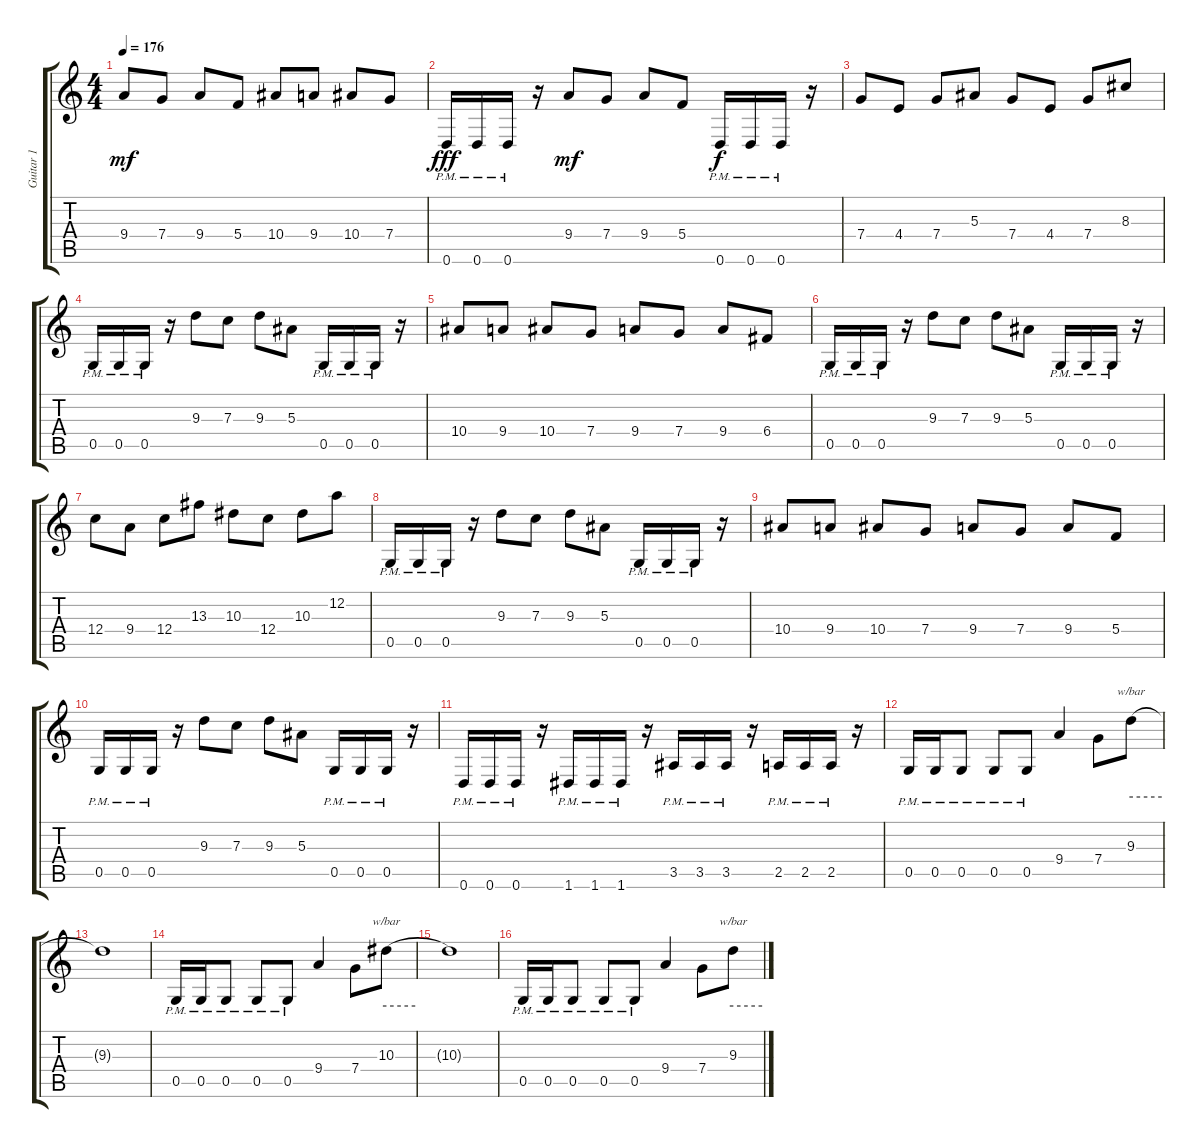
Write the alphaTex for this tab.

\track ("Guitar 1" "Guitar 1") {instrument distortionguitar}
\staff {score tabs}
\tuning (D4 A3 F3 C3 G2 D2) {hide}
\ts (4 4)
\tempo 176
\clef g2
\ks c
9.4.8{dy mf} 7.4.8 9.4.8 5.4.8 10.4.8 9.4.8 10.4.8 7.4.8 |
0.6{pm}.16{dy fff} 0.6{pm}.16 0.6{pm}.16 r.16 9.4.8{dy mf} 7.4.8 9.4.8 5.4.8 0.6{pm}.16{dy f} 0.6{pm}.16 0.6{pm}.16 r.16 |
7.4.8 4.4.8 7.4.8 5.3.8 7.4.8 4.4.8 7.4.8 8.3.8 |
0.5{pm}.16 0.5{pm}.16 0.5{pm}.16 r.16 9.3.8 7.3.8 9.3.8 5.3.8 0.5{pm}.16 0.5{pm}.16 0.5{pm}.16 r.16 |
10.4.8 9.4.8 10.4.8 7.4.8 9.4.8 7.4.8 9.4.8 6.4.8 |
0.5{pm}.16 0.5{pm}.16 0.5{pm}.16 r.16 9.3.8 7.3.8 9.3.8 5.3.8 0.5{pm}.16 0.5{pm}.16 0.5{pm}.16 r.16 |
12.4.8 9.4.8 12.4.8 13.3.8 10.3.8 12.4.8 10.3.8 12.2.8 |
0.5{pm}.16 0.5{pm}.16 0.5{pm}.16 r.16 9.3.8 7.3.8 9.3.8 5.3.8 0.5{pm}.16 0.5{pm}.16 0.5{pm}.16 r.16 |
10.4.8 9.4.8 10.4.8 7.4.8 9.4.8 7.4.8 9.4.8 5.4.8 |
0.5{pm}.16 0.5{pm}.16 0.5{pm}.16 r.16 9.3.8 7.3.8 9.3.8 5.3.8 0.5{pm}.16 0.5{pm}.16 0.5{pm}.16 r.16 |
0.6{pm}.16 0.6{pm}.16 0.6{pm}.16 r.16 1.6{pm}.16 1.6{pm}.16 1.6{pm}.16 r.16 3.5{pm}.16 3.5{pm}.16 3.5{pm}.16 r.16 2.5{pm}.16 2.5{pm}.16 2.5{pm}.16 r.16 |
0.5{pm}.16{balance 8} 0.5{pm}.16 0.5{pm}.8 0.5{pm}.8 0.5{pm}.8 9.4.4 7.4.8 9.3.8{tbe (hold default 0 0 60 0)} |
9.3{t}.1 |
0.5{pm}.16 0.5{pm}.16 0.5{pm}.8 0.5{pm}.8 0.5{pm}.8 9.4.4 7.4.8 10.3.8{tbe (hold default 0 0 60 0)} |
10.3{t}.1 |
0.5{pm}.16 0.5{pm}.16 0.5{pm}.8 0.5{pm}.8 0.5{pm}.8 9.4.4 7.4.8 9.3.8{tbe (hold default 0 0 60 0)}
